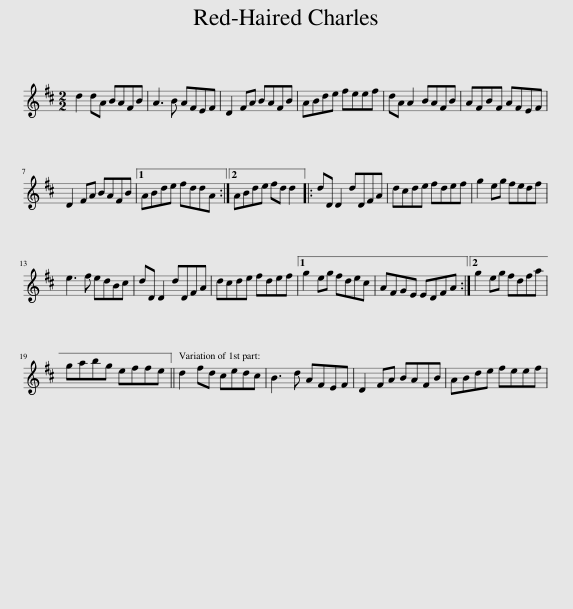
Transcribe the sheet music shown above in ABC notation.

X:1
L:1/8
M:2/2
I:linebreak $
K:D
V:1 treble
V:1
 d2 dA BAFB | A3 B AFEF | D2 FA BAFB | ABde feef | dA A2 BAFB | %5
 AFBF AFEF |$ D2 FA BAFB |1 ABde fddA :|2 ABde fd d2 |: dD D2 dDFA | %10
 dcde fdef | g2 eg fedf |$ e3 f edBc | dD D2 dDFA | dcde fdef |1 %15
 g2 eg fdec | AFGE EDFA :|2 g2 eg fdfa |$ gabg effe || d2 fd cedc | %20
 B3 d AFEF | D2 FA BAFB | ABde feef | %23
